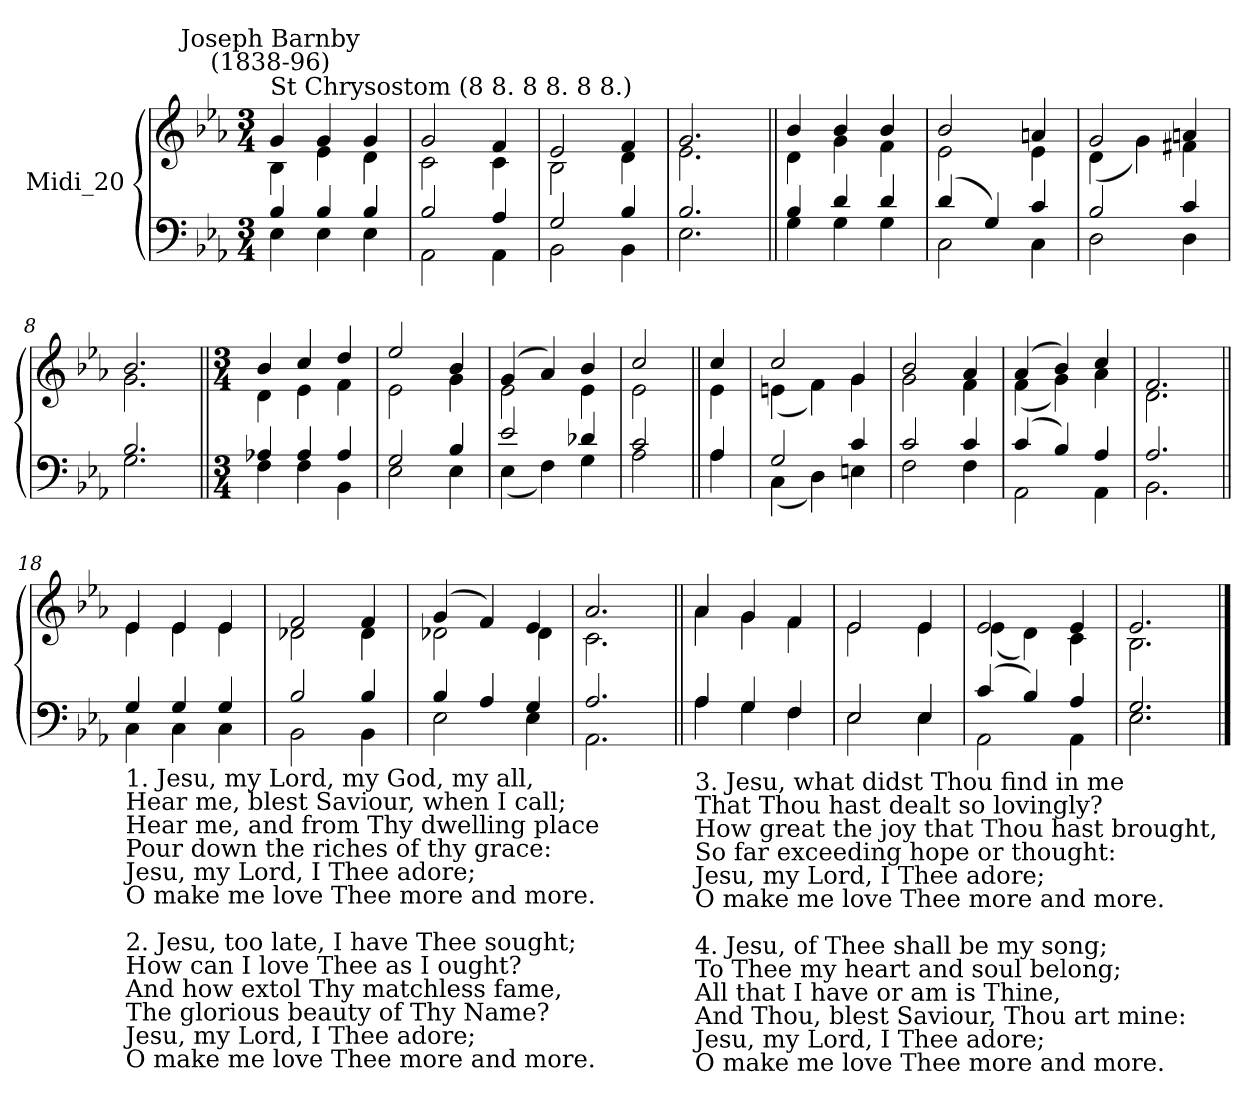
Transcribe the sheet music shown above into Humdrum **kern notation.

**kern	**kern
*part2	*part1
*staff2	*staff1
*I"Midi_20	*I"Midi_20
*clefF4	*clefG2
*k[b-e-a-]	*k[b-e-a-]
*E-:	*E-:
*M3/4	*M3/4
=1	=1
*^	*^
!	!	!LO:TX:a:t=St Chrysostom (8 8. 8 8. 8 8.)	!
!	!	!LO:TX:a:cj:t=Joseph Barnby\n(1838-96)	!
4B-/	4E-\	4g/	4B-\
4B-/	4E-\	4g/	4e-\
4B-/	4E-\	4g/	4d\
=2	=2	=2	=2
2B-/	2AA-\	2g/	2c\
4A-/	4AA-\	4f/	4c\
=3	=3	=3	=3
2G/	2BB-\	2e-/	2B-\
4B-/	4BB-\	4f/	4d\
=4	=4	=4	=4
2.B-/	2.E-\	2.g/	2.e-\
=5||	=5||	=5||	=5||
4B-/	4G\	4b-/	4d\
4d/	4G\	4b-/	4g\
4d/	4G\	4b-/	4f\
=6	=6	=6	=6
(4d/	2C\	2b-/	2e-\
4G/)	.	.	.
4c/	4C\	4an/	4e-\
=7	=7	=7	=7
2B-/	2D\	2g/	(<4d\
.	.	.	4g\)
4c/	4D\	4an/	4f#X\
=8	=8	=8	=8
2.B-/	2.G\	2.b-/	2.g\
!!LO:LB:g=z	!!
=9||	=9||	=9||	=9||
*M3/4	*	*M3/4	*
4A-X/	4F\	4b-/	4d\
4A-/	4F\	4cc/	4e-\
4A-/	4BB-\	4dd/	4f\
=10	=10	=10	=10
2G/	2E-\	2ee-/	2e-\
4B-/	4E-\	4b-/	4g\
=11	=11	=11	=11
2e-/	(<4E-\	(>4g/	2e-\
.	4F\)	4a-/)	.
4d-X/	4G\	4b-/	4e-\
=12	=12	=12	=12
2c/	2A-\	2cc/	2e-\
=13||	=13||	=13||	=13||
4A-/	4A-\	4cc/	4e-\
=14	=14	=14	=14
2G/	(<4C\	2cc/	(<4en\
.	4D\)	.	4f\)
4c/	4En\	4g/	4g\
=15	=15	=15	=15
2c/	2F\	2b-/	2g\
4c/	4F\	4a-/	4f\
=16	=16	=16	=16
(>4c/	2AA-\	(>4a-/	(<4f\
4B-/)	.	4b-/)	4g\)
4A-/	4AA-\	4cc/	4a-\
=17	=17	=17	=17
2.A-/	2.BB-\	2.f/	2.d\
!!LO:LB:g=z	!!
=18||	=18||	=18||	=18||
!LO:TX:b:t=1. Jesu, my Lord, my God, my all,\nHear me, blest Saviour, when I call;\nHear me, and from Thy dwelling place\nPour down the riches of thy grace&colon;\nJesu, my Lord, I Thee adore;\nO make me love Thee more and more.\n\n2. Jesu, too late, I have Thee sought;\nHow can I love Thee as I ought?\nAnd how extol Thy matchless fame,\nThe glorious beauty of Thy Name? \nJesu, my Lord, I Thee adore;\nO make me love Thee more and more.	!	!	!
4G/	4C\	4e-/	4e-\
4G/	4C\	4e-/	4e-\
4G/	4C\	4e-/	4e-\
=19	=19	=19	=19
2B-/	2BB-\	2f/	2d-X\
4B-/	4BB-\	4f/	4d-\
=20	=20	=20	=20
4B-/	2E-\	(>4g/	2d-X\
4A-/	.	4f/)	.
4G/	4E-\	4e-/	4d-\
=21	=21	=21	=21
2.A-/	2.AA-\	2.a-/	2.c\
=22||	=22||	=22||	=22||
!LO:TX:b:t=3. Jesu, what didst Thou find in me\nThat Thou hast dealt so lovingly?\nHow great the joy that Thou hast brought,\nSo far exceeding hope or thought&colon;\nJesu, my Lord, I Thee adore;\nO make me love Thee more and more.\n\n4. Jesu, of Thee shall be my song;\nTo Thee my heart and soul belong;\nAll that I have or am is Thine,\nAnd Thou, blest Saviour, Thou art mine&colon;\nJesu, my Lord, I Thee adore;\nO make me love Thee more and more.	!	!	!
4A-/	4A-\	4a-/	4a-\
4G/	4G\	4g/	4g\
4F/	4F\	4f/	4f\
=23	=23	=23	=23
2E-/	2E-\	2e-/	2e-\
4E-/	4E-\	4e-/	4e-\
=24	=24	=24	=24
(>4c/	2AA-\	2e-/	(<4e-\
4B-/)	.	.	4d\)
4A-/	4AA-\	4e-/	4c\
=25	=25	=25	=25
2.G/	2.E-\	2.e-/	2.B-\
*v	*v	*	*
*	*v	*v
==	==
*-	*-
